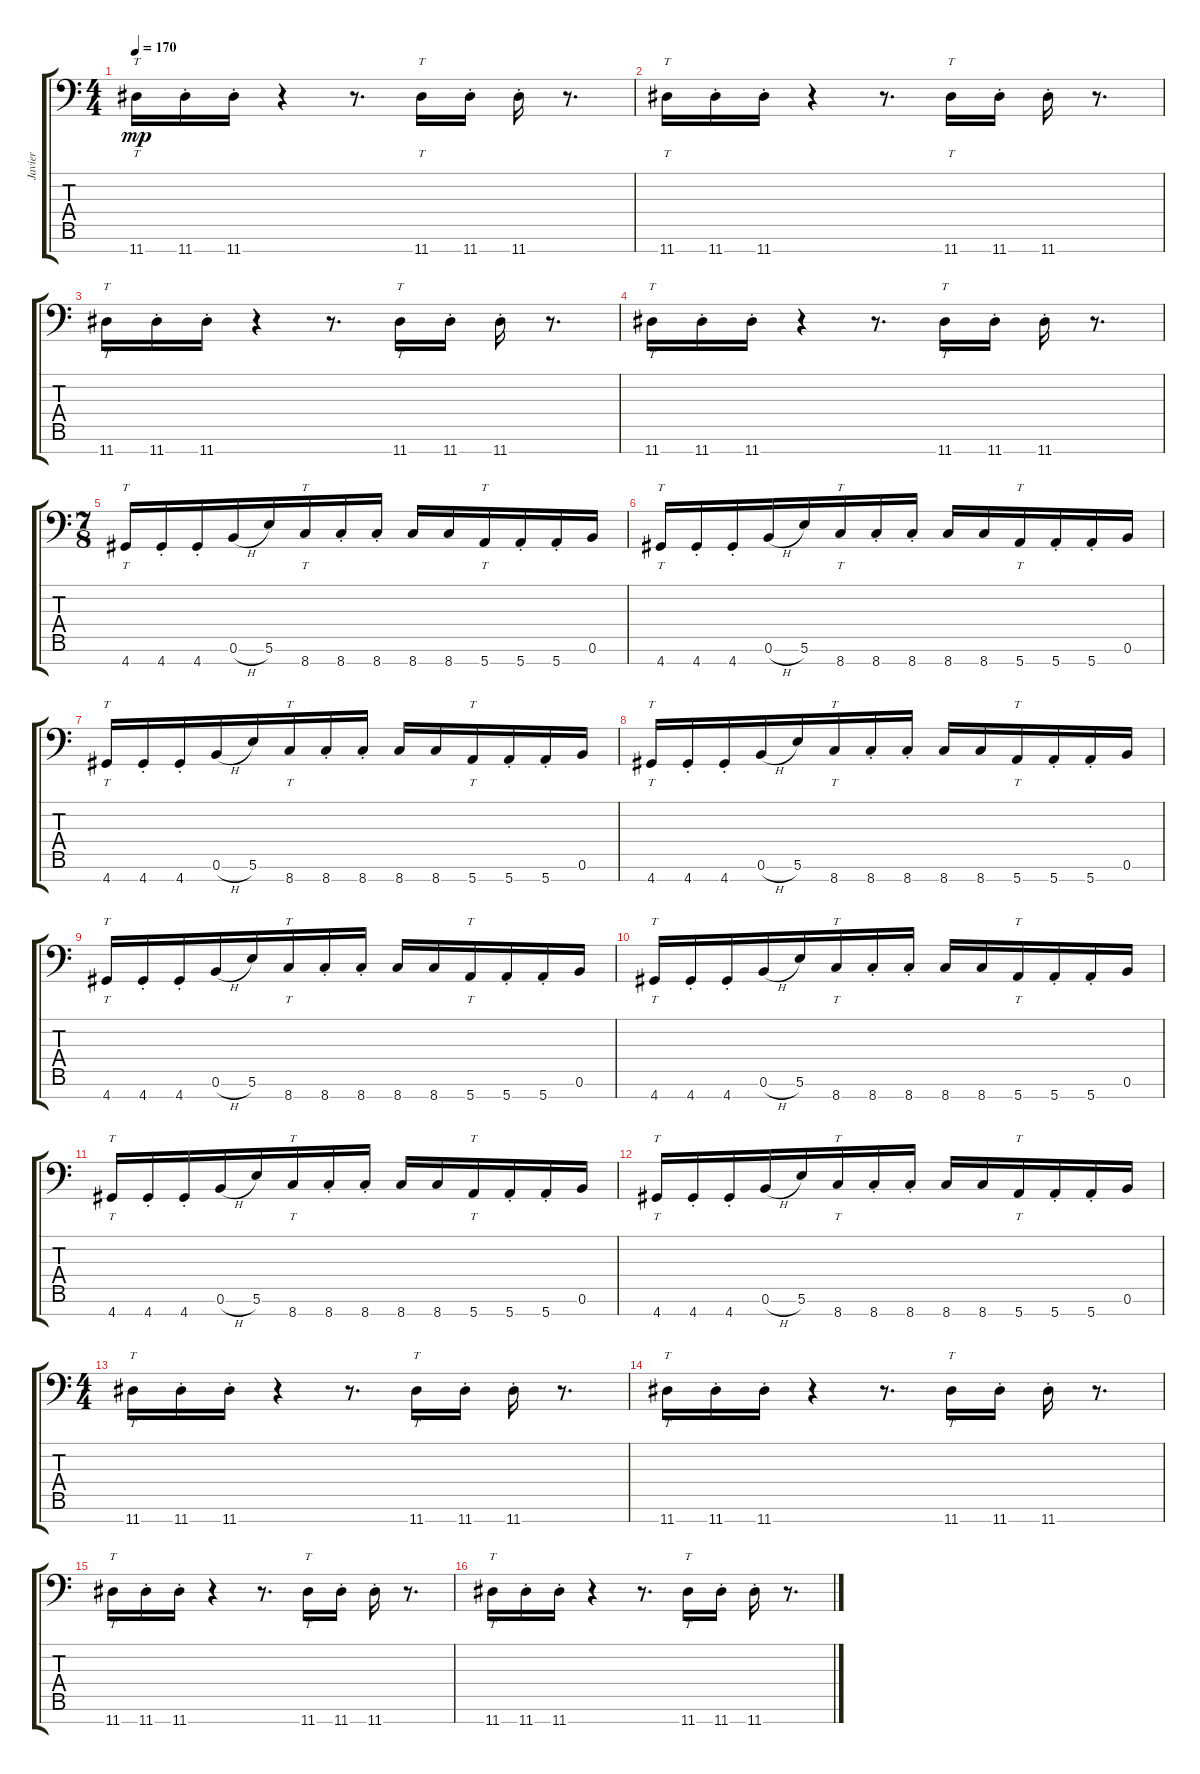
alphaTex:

\track ("Javier" "Javier") {instrument distortionguitar}
\staff {score tabs}
\tuning (B3 G3 D3 A2 E2 B1 E1) {hide}
\ts (4 4)
\tempo 170
\clef f4
\ks c
11.7.16{tt dy mp} 11.7{st}.16 11.7{st}.16 r.4 r.8{d} 11.7.16{tt} 11.7{st}.16 11.7{st}.16 r.8{d} |
11.7.16{tt} 11.7{st}.16 11.7{st}.16 r.4 r.8{d} 11.7.16{tt} 11.7{st}.16 11.7{st}.16 r.8{d} |
11.7.16{tt} 11.7{st}.16 11.7{st}.16 r.4 r.8{d} 11.7.16{tt} 11.7{st}.16 11.7{st}.16 r.8{d} |
11.7.16{tt} 11.7{st}.16 11.7{st}.16 r.4 r.8{d} 11.7.16{tt} 11.7{st}.16 11.7{st}.16 r.8{d} |
\ts (7 8)
4.7.16{tt} 4.7{st}.16 4.7{st}.16 0.6{h}.16 5.6.16 8.7.16{tt} 8.7{st}.16 8.7{st}.16 8.7.16 8.7.16 5.7.16{tt} 5.7{st}.16 5.7{st}.16 0.6.16 |
4.7.16{tt} 4.7{st}.16 4.7{st}.16 0.6{h}.16 5.6.16 8.7.16{tt} 8.7{st}.16 8.7{st}.16 8.7.16 8.7.16 5.7.16{tt} 5.7{st}.16 5.7{st}.16 0.6.16 |
4.7.16{tt} 4.7{st}.16 4.7{st}.16 0.6{h}.16 5.6.16 8.7.16{tt} 8.7{st}.16 8.7{st}.16 8.7.16 8.7.16 5.7.16{tt} 5.7{st}.16 5.7{st}.16 0.6.16 |
4.7.16{tt} 4.7{st}.16 4.7{st}.16 0.6{h}.16 5.6.16 8.7.16{tt} 8.7{st}.16 8.7{st}.16 8.7.16 8.7.16 5.7.16{tt} 5.7{st}.16 5.7{st}.16 0.6.16 |
4.7.16{tt} 4.7{st}.16 4.7{st}.16 0.6{h}.16 5.6.16 8.7.16{tt} 8.7{st}.16 8.7{st}.16 8.7.16 8.7.16 5.7.16{tt} 5.7{st}.16 5.7{st}.16 0.6.16 |
4.7.16{tt} 4.7{st}.16 4.7{st}.16 0.6{h}.16 5.6.16 8.7.16{tt} 8.7{st}.16 8.7{st}.16 8.7.16 8.7.16 5.7.16{tt} 5.7{st}.16 5.7{st}.16 0.6.16 |
4.7.16{tt} 4.7{st}.16 4.7{st}.16 0.6{h}.16 5.6.16 8.7.16{tt} 8.7{st}.16 8.7{st}.16 8.7.16 8.7.16 5.7.16{tt} 5.7{st}.16 5.7{st}.16 0.6.16 |
4.7.16{tt} 4.7{st}.16 4.7{st}.16 0.6{h}.16 5.6.16 8.7.16{tt} 8.7{st}.16 8.7{st}.16 8.7.16 8.7.16 5.7.16{tt} 5.7{st}.16 5.7{st}.16 0.6.16 |
\ts (4 4)
11.7.16{tt} 11.7{st}.16 11.7{st}.16 r.4 r.8{d} 11.7.16{tt} 11.7{st}.16 11.7{st}.16 r.8{d} |
11.7.16{tt} 11.7{st}.16 11.7{st}.16 r.4 r.8{d} 11.7.16{tt} 11.7{st}.16 11.7{st}.16 r.8{d} |
11.7.16{tt} 11.7{st}.16 11.7{st}.16 r.4 r.8{d} 11.7.16{tt} 11.7{st}.16 11.7{st}.16 r.8{d} |
11.7.16{tt} 11.7{st}.16 11.7{st}.16 r.4 r.8{d} 11.7.16{tt} 11.7{st}.16 11.7{st}.16 r.8{d}
